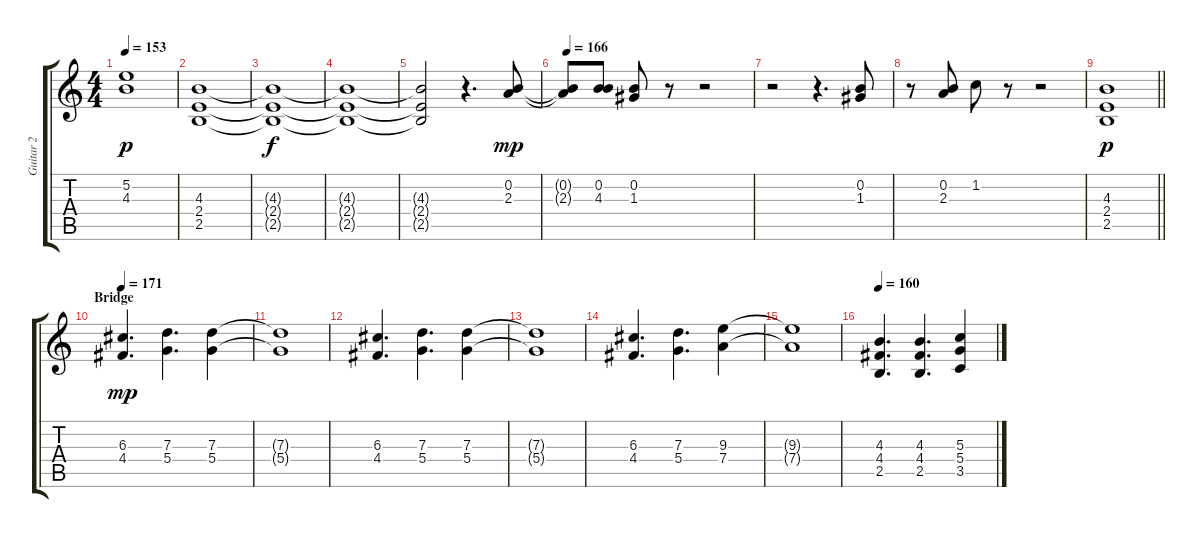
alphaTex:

\track ("Guitar 2" "Guitar 2") {instrument electricguitarclean}
\staff {score tabs}
\tuning (E4 B3 G3 D3 A2 E2) {hide}
\ts (4 4)
\tempo 153
\clef g2
\ks c
(5.2 4.3).1{dy p} |
(4.3 2.4 2.5).1 |
(4.3{t} 2.4{t} 2.5{t}).1{dy f} |
(4.3{t} 2.4{t} 2.5{t}).1 |
(4.3{t} 2.4{t} 2.5{t}).2 r.4{d} (0.2 2.3).8{dy mp} |
\tempo 166
(0.2{t} 2.3{t}).8 (0.2 4.3).8 (0.2 1.3).8 r.8 r.2 |
r.2 r.4{d} (0.2 1.3).8 |
r.8 (0.2 2.3).8 1.2.8 r.8 r.2 |
\barLineRight lightlight
(4.3 2.4 2.5).1{dy p} |
\section ("" "Bridge")
\tempo 171
(6.3 4.4).4{d dy mp} (7.3 5.4).4{d} (7.3 5.4).4 |
(7.3{t} 5.4{t}).1 |
(6.3 4.4).4{d} (7.3 5.4).4{d} (7.3 5.4).4 |
(7.3{t} 5.4{t}).1 |
(6.3 4.4).4{d} (7.3 5.4).4{d} (9.3 7.4).4 |
(9.3{t} 7.4{t}).1 |
\tempo 160
(4.3 4.4 2.5).4{d} (4.3 4.4 2.5).4{d} (5.3 5.4 3.5).4
